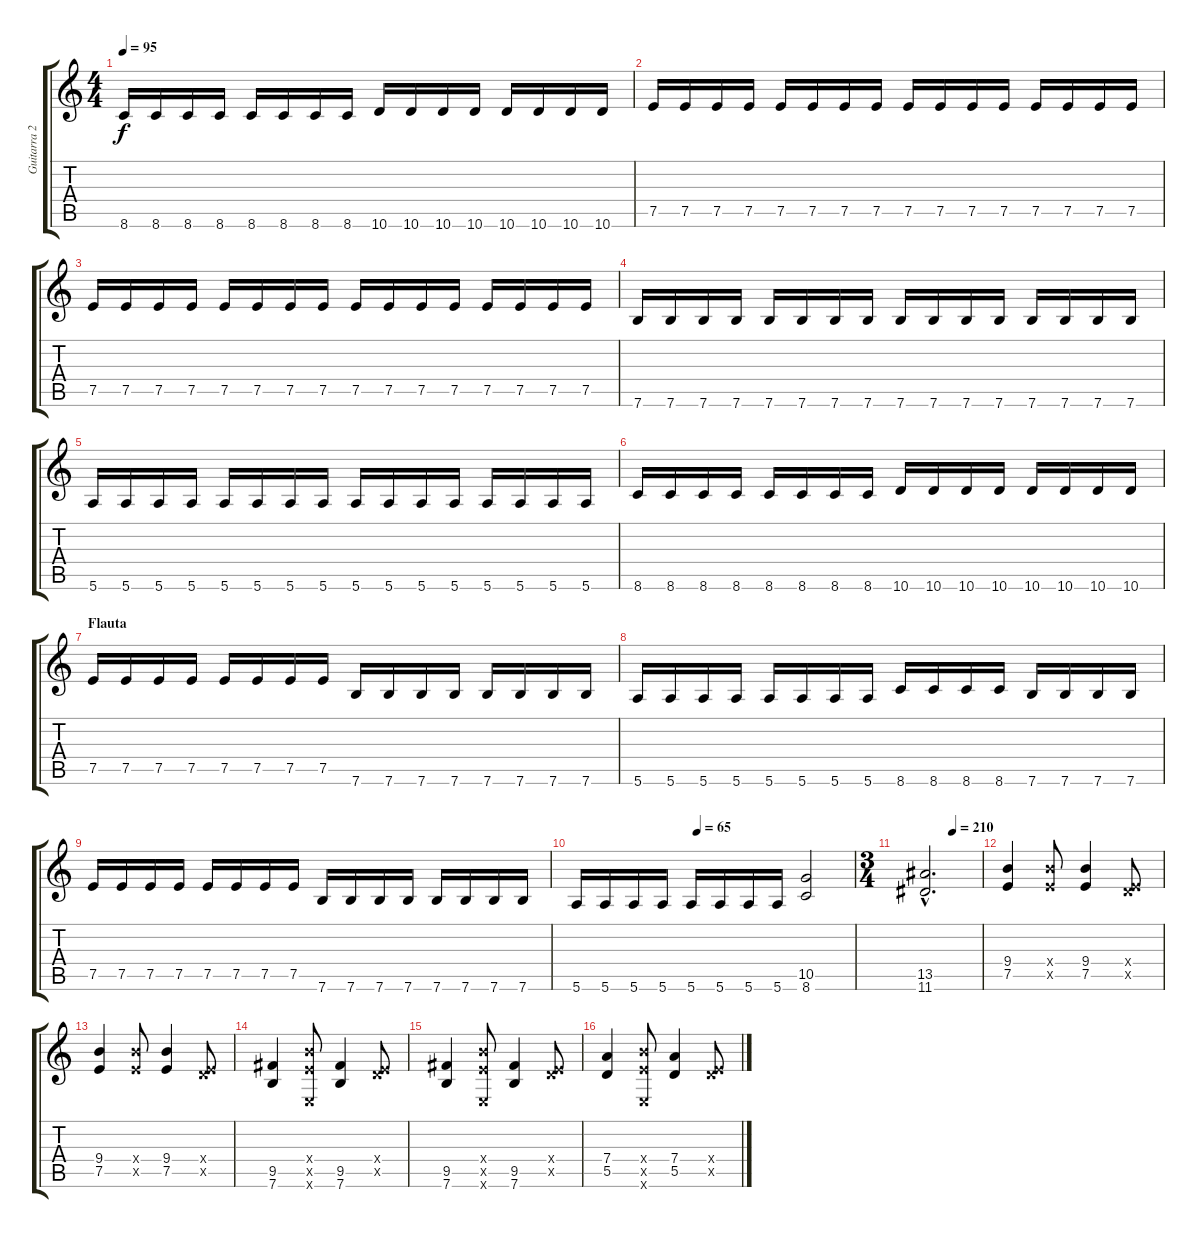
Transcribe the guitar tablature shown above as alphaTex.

\track ("Guitarra 2" "Guitarra 2") {instrument distortionguitar}
\staff {score tabs}
\tuning (E4 B3 G3 D3 A2 E2) {hide}
\ts (4 4)
\tempo 95
\clef g2
\ks c
8.6.16{dy f} 8.6.16 8.6.16 8.6.16 8.6.16 8.6.16 8.6.16 8.6.16 10.6.16 10.6.16 10.6.16 10.6.16 10.6.16 10.6.16 10.6.16 10.6.16 |
7.5.16 7.5.16 7.5.16 7.5.16 7.5.16 7.5.16 7.5.16 7.5.16 7.5.16 7.5.16 7.5.16 7.5.16 7.5.16 7.5.16 7.5.16 7.5.16 |
7.5.16 7.5.16 7.5.16 7.5.16 7.5.16 7.5.16 7.5.16 7.5.16 7.5.16 7.5.16 7.5.16 7.5.16 7.5.16 7.5.16 7.5.16 7.5.16 |
7.6.16 7.6.16 7.6.16 7.6.16 7.6.16 7.6.16 7.6.16 7.6.16 7.6.16 7.6.16 7.6.16 7.6.16 7.6.16 7.6.16 7.6.16 7.6.16 |
5.6.16 5.6.16 5.6.16 5.6.16 5.6.16 5.6.16 5.6.16 5.6.16 5.6.16 5.6.16 5.6.16 5.6.16 5.6.16 5.6.16 5.6.16 5.6.16 |
8.6.16 8.6.16 8.6.16 8.6.16 8.6.16 8.6.16 8.6.16 8.6.16 10.6.16 10.6.16 10.6.16 10.6.16 10.6.16 10.6.16 10.6.16 10.6.16 |
\section ("" "Flauta")
7.5.16 7.5.16 7.5.16 7.5.16 7.5.16 7.5.16 7.5.16 7.5.16 7.6.16 7.6.16 7.6.16 7.6.16 7.6.16 7.6.16 7.6.16 7.6.16 |
5.6.16 5.6.16 5.6.16 5.6.16 5.6.16 5.6.16 5.6.16 5.6.16 8.6.16 8.6.16 8.6.16 8.6.16 7.6.16 7.6.16 7.6.16 7.6.16 |
7.5.16 7.5.16 7.5.16 7.5.16 7.5.16 7.5.16 7.5.16 7.5.16 7.6.16 7.6.16 7.6.16 7.6.16 7.6.16 7.6.16 7.6.16 7.6.16 |
\tempo (65 0.4375)
5.6.16 5.6.16 5.6.16 5.6.16 5.6.16 5.6.16 5.6.16 5.6.16 (10.5 8.6).2 |
\ts (3 4)
\tempo (210 0.5)
(13.5{hac} 11.6{hac}).2{d} |
(9.4 7.5).4 (9.4{x} 7.5{x}).8 (9.4 7.5).4 (0.4{x} 7.5{x}).8 |
(9.4 7.5).4 (9.4{x} 7.5{x}).8 (9.4 7.5).4 (0.4{x} 7.5{x}).8 |
(9.5 7.6).4 (9.4{x} 7.5{x} 0.6{x}).8 (9.5 7.6).4 (0.4{x} 7.5{x}).8 |
(9.5 7.6).4 (9.4{x} 7.5{x} 0.6{x}).8 (9.5 7.6).4 (0.4{x} 7.5{x}).8 |
(7.4 5.5).4 (9.4{x} 7.5{x} 0.6{x}).8 (7.4 5.5).4 (0.4{x} 7.5{x}).8
